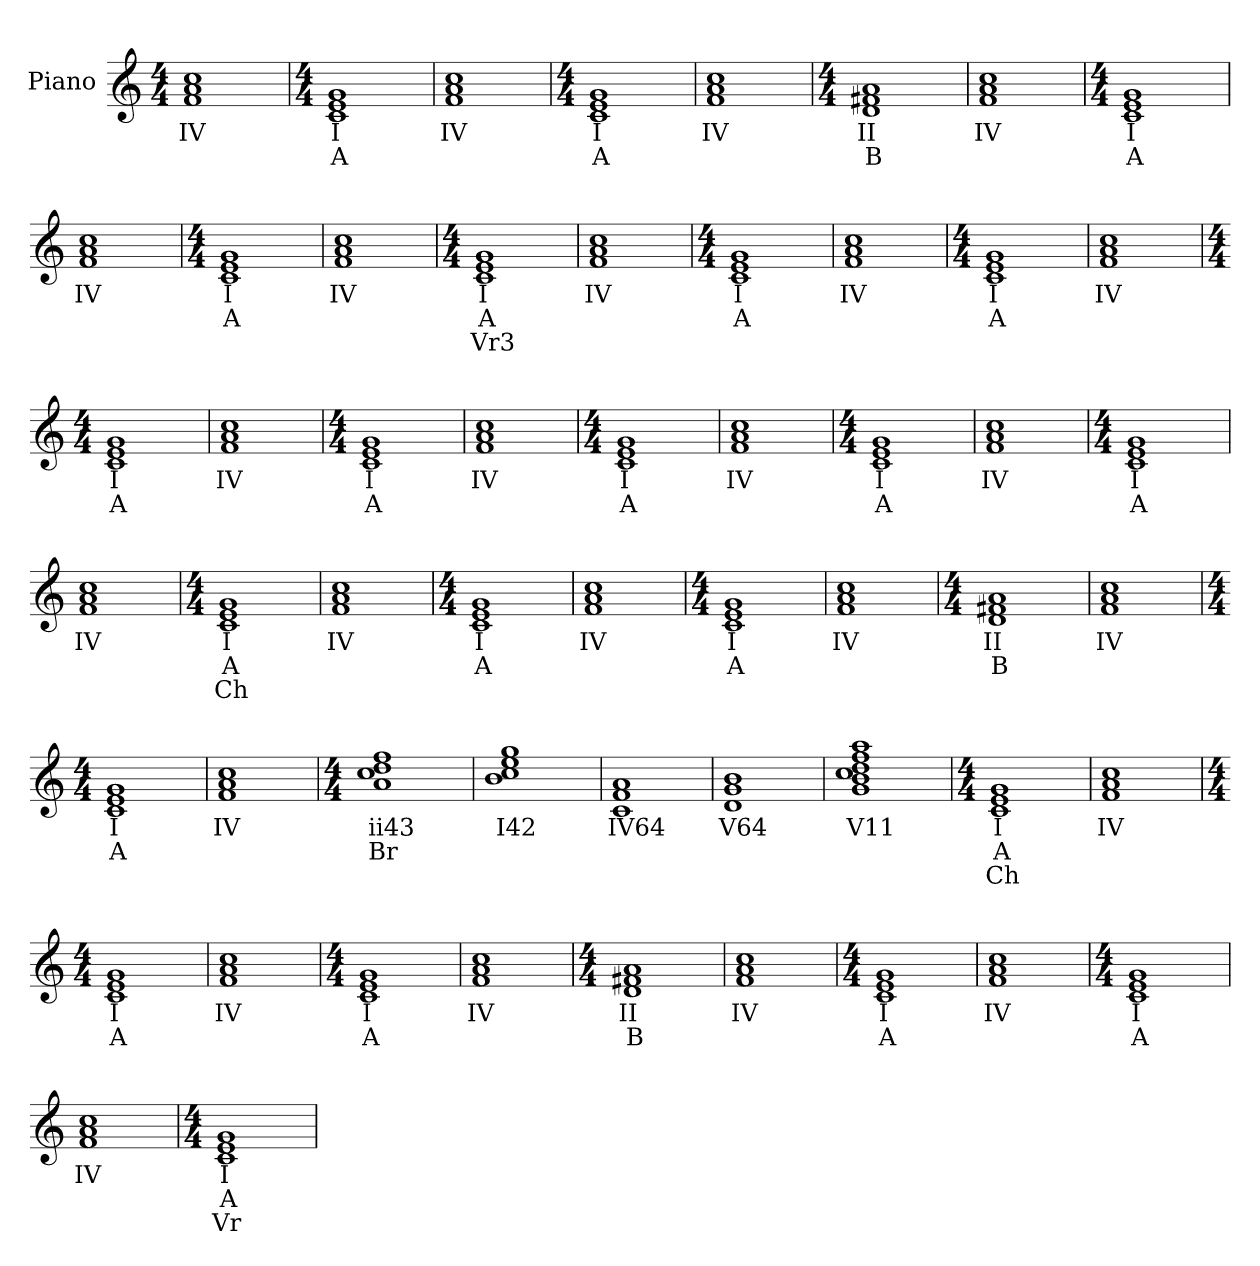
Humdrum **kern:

**kern	**text	**text	**text
*part1	*part1	*part1	*part1
*staff1	*staff1	*staff1	*staff1
*I"Piano	*	*	*
*I'Pno	*	*	*
*k[]	*	*	*
*C:	*	*	*
*M4/4	*	*	*
=	=	=	=
1f 1a 1cc	IV	.	.
=	=	=	=
*k[]	*	*	*
*C:	*	*	*
*M4/4	*	*	*
1c 1e 1g	I	A	.
=	=	=	=
*k[]	*	*	*
*C:	*	*	*
1f 1a 1cc	IV	.	.
=	=	=	=
*k[]	*	*	*
*C:	*	*	*
*M4/4	*	*	*
1c 1e 1g	I	A	.
=	=	=	=
*k[]	*	*	*
*C:	*	*	*
1f 1a 1cc	IV	.	.
=	=	=	=
*k[]	*	*	*
*C:	*	*	*
*M4/4	*	*	*
1d 1f#X 1a	II	B	.
=	=	=	=
*k[]	*	*	*
*C:	*	*	*
1f 1a 1cc	IV	.	.
=	=	=	=
*k[]	*	*	*
*C:	*	*	*
*M4/4	*	*	*
1c 1e 1g	I	A	.
=	=	=	=
*k[]	*	*	*
*C:	*	*	*
1f 1a 1cc	IV	.	.
=	=	=	=
*k[]	*	*	*
*C:	*	*	*
*M4/4	*	*	*
1c 1e 1g	I	A	.
=	=	=	=
*k[]	*	*	*
*C:	*	*	*
1f 1a 1cc	IV	.	.
=	=	=	=
*k[]	*	*	*
*C:	*	*	*
*M4/4	*	*	*
1c 1e 1g	I	A	Vr3
=	=	=	=
*k[]	*	*	*
*C:	*	*	*
1f 1a 1cc	IV	.	.
=	=	=	=
*k[]	*	*	*
*C:	*	*	*
*M4/4	*	*	*
1c 1e 1g	I	A	.
=	=	=	=
*k[]	*	*	*
*C:	*	*	*
1f 1a 1cc	IV	.	.
=	=	=	=
*k[]	*	*	*
*C:	*	*	*
*M4/4	*	*	*
1c 1e 1g	I	A	.
=	=	=	=
*k[]	*	*	*
*C:	*	*	*
1f 1a 1cc	IV	.	.
=	=	=	=
*k[]	*	*	*
*C:	*	*	*
*M4/4	*	*	*
1c 1e 1g	I	A	.
=	=	=	=
*k[]	*	*	*
*C:	*	*	*
1f 1a 1cc	IV	.	.
=	=	=	=
*k[]	*	*	*
*C:	*	*	*
*M4/4	*	*	*
1c 1e 1g	I	A	.
=	=	=	=
*k[]	*	*	*
*C:	*	*	*
1f 1a 1cc	IV	.	.
=	=	=	=
*k[]	*	*	*
*C:	*	*	*
*M4/4	*	*	*
1c 1e 1g	I	A	.
=	=	=	=
*k[]	*	*	*
*C:	*	*	*
1f 1a 1cc	IV	.	.
=	=	=	=
*k[]	*	*	*
*C:	*	*	*
*M4/4	*	*	*
1c 1e 1g	I	A	.
=	=	=	=
*k[]	*	*	*
*C:	*	*	*
1f 1a 1cc	IV	.	.
=	=	=	=
*k[]	*	*	*
*C:	*	*	*
*M4/4	*	*	*
1c 1e 1g	I	A	.
=	=	=	=
*k[]	*	*	*
*C:	*	*	*
1f 1a 1cc	IV	.	.
=	=	=	=
*k[]	*	*	*
*C:	*	*	*
*M4/4	*	*	*
1c 1e 1g	I	A	Ch
=	=	=	=
*k[]	*	*	*
*C:	*	*	*
1f 1a 1cc	IV	.	.
=	=	=	=
*k[]	*	*	*
*C:	*	*	*
*M4/4	*	*	*
1c 1e 1g	I	A	.
=	=	=	=
*k[]	*	*	*
*C:	*	*	*
1f 1a 1cc	IV	.	.
=	=	=	=
*k[]	*	*	*
*C:	*	*	*
*M4/4	*	*	*
1c 1e 1g	I	A	.
=	=	=	=
*k[]	*	*	*
*C:	*	*	*
1f 1a 1cc	IV	.	.
=	=	=	=
*k[]	*	*	*
*C:	*	*	*
*M4/4	*	*	*
1d 1f#X 1a	II	B	.
=	=	=	=
*k[]	*	*	*
*C:	*	*	*
1f 1a 1cc	IV	.	.
=	=	=	=
*k[]	*	*	*
*C:	*	*	*
*M4/4	*	*	*
1c 1e 1g	I	A	.
=	=	=	=
*k[]	*	*	*
*C:	*	*	*
1f 1a 1cc	IV	.	.
=	=	=	=
*k[]	*	*	*
*C:	*	*	*
*M4/4	*	*	*
1a 1cc 1dd 1ff	ii43	Br	.
=	=	=	=
*k[]	*	*	*
*C:	*	*	*
1b 1cc 1ee 1gg	I42	.	.
=	=	=	=
*k[]	*	*	*
*C:	*	*	*
1c 1f 1a	IV64	.	.
=	=	=	=
*k[]	*	*	*
*C:	*	*	*
1d 1g 1b	V64	.	.
=	=	=	=
*k[]	*	*	*
*C:	*	*	*
1g 1b 1dd 1ff 1aa 1cc	V11	.	.
=	=	=	=
*k[]	*	*	*
*C:	*	*	*
*M4/4	*	*	*
1c 1e 1g	I	A	Ch
=	=	=	=
*k[]	*	*	*
*C:	*	*	*
1f 1a 1cc	IV	.	.
=	=	=	=
*k[]	*	*	*
*C:	*	*	*
*M4/4	*	*	*
1c 1e 1g	I	A	.
=	=	=	=
*k[]	*	*	*
*C:	*	*	*
1f 1a 1cc	IV	.	.
=	=	=	=
*k[]	*	*	*
*C:	*	*	*
*M4/4	*	*	*
1c 1e 1g	I	A	.
=	=	=	=
*k[]	*	*	*
*C:	*	*	*
1f 1a 1cc	IV	.	.
=	=	=	=
*k[]	*	*	*
*C:	*	*	*
*M4/4	*	*	*
1d 1f#X 1a	II	B	.
=	=	=	=
*k[]	*	*	*
*C:	*	*	*
1f 1a 1cc	IV	.	.
=	=	=	=
*k[]	*	*	*
*C:	*	*	*
*M4/4	*	*	*
1c 1e 1g	I	A	.
=	=	=	=
*k[]	*	*	*
*C:	*	*	*
1f 1a 1cc	IV	.	.
=	=	=	=
*k[]	*	*	*
*C:	*	*	*
*M4/4	*	*	*
1c 1e 1g	I	A	.
=	=	=	=
*k[]	*	*	*
*C:	*	*	*
1f 1a 1cc	IV	.	.
=	=	=	=
*k[]	*	*	*
*C:	*	*	*
*M4/4	*	*	*
1c 1e 1g	I	A	Vr
=	=	=	=
*-	*-	*-	*-
